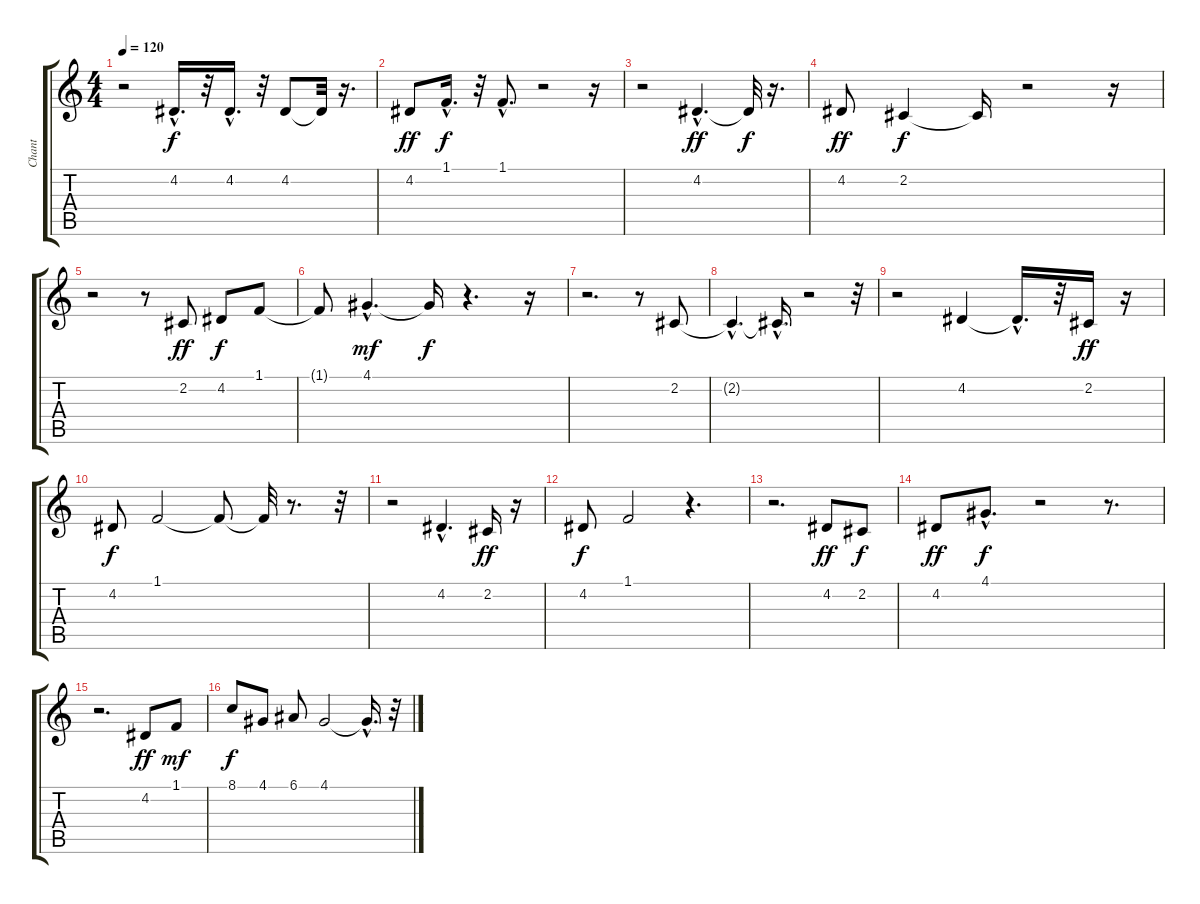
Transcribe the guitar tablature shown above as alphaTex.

\track ("Chant" "Chant") {instrument harmonica}
\staff {score tabs}
\tuning (E4 B3 G3 D3 A2 E2) {hide}
\ts (4 4)
\tempo 120
\clef g2
\ks c
r.2{dy f} 4.2{hac}.16{d} r.32 4.2{hac}.16{d} r.32 4.2.8 4.2{t}.32 r.16{d} |
4.2.8{dy ff} 1.1{hac}.16{d dy f} r.32 1.1{hac}.8{d} r.2 r.16 |
r.2 4.2{hac}.4{d dy ff} 4.2{t}.32{dy f} r.16{d} |
4.2.8{dy ff} 2.2.4{dy f} 2.2{t}.16 r.2 r.16 |
r.2 r.8 2.2.8{dy ff} 4.2.8{dy f} 1.1.8 |
1.1{t}.8 4.1{hac}.4{d dy mf} 4.1{t}.16{dy f} r.4{d} r.16 |
r.2{d} r.8 2.2.8 |
2.2{hac t}.4{d} 2.2{hac t}.16{d} r.2 r.32 |
r.2 4.2.4 4.2{hac t}.16{d} r.32 2.2.16{dy ff} r.16 |
4.2.8{dy f} 1.1.2 1.1{t}.8 1.1{t}.32 r.8{d} r.32 |
r.2 4.2{hac}.4{d} 2.2.16{dy ff} r.16 |
4.2.8{dy f} 1.1.2 r.4{d} |
r.2{d} 4.2.8{dy ff} 2.2.8{dy f} |
4.2.8{dy ff} 4.1{hac}.8{d dy f} r.2 r.8{d} |
r.2{d} 4.2.8{dy ff} 1.1.8{dy mf} |
8.1.8{dy f} 4.1.8 6.1.8 4.1.2 4.1{hac t}.16{d} r.32
